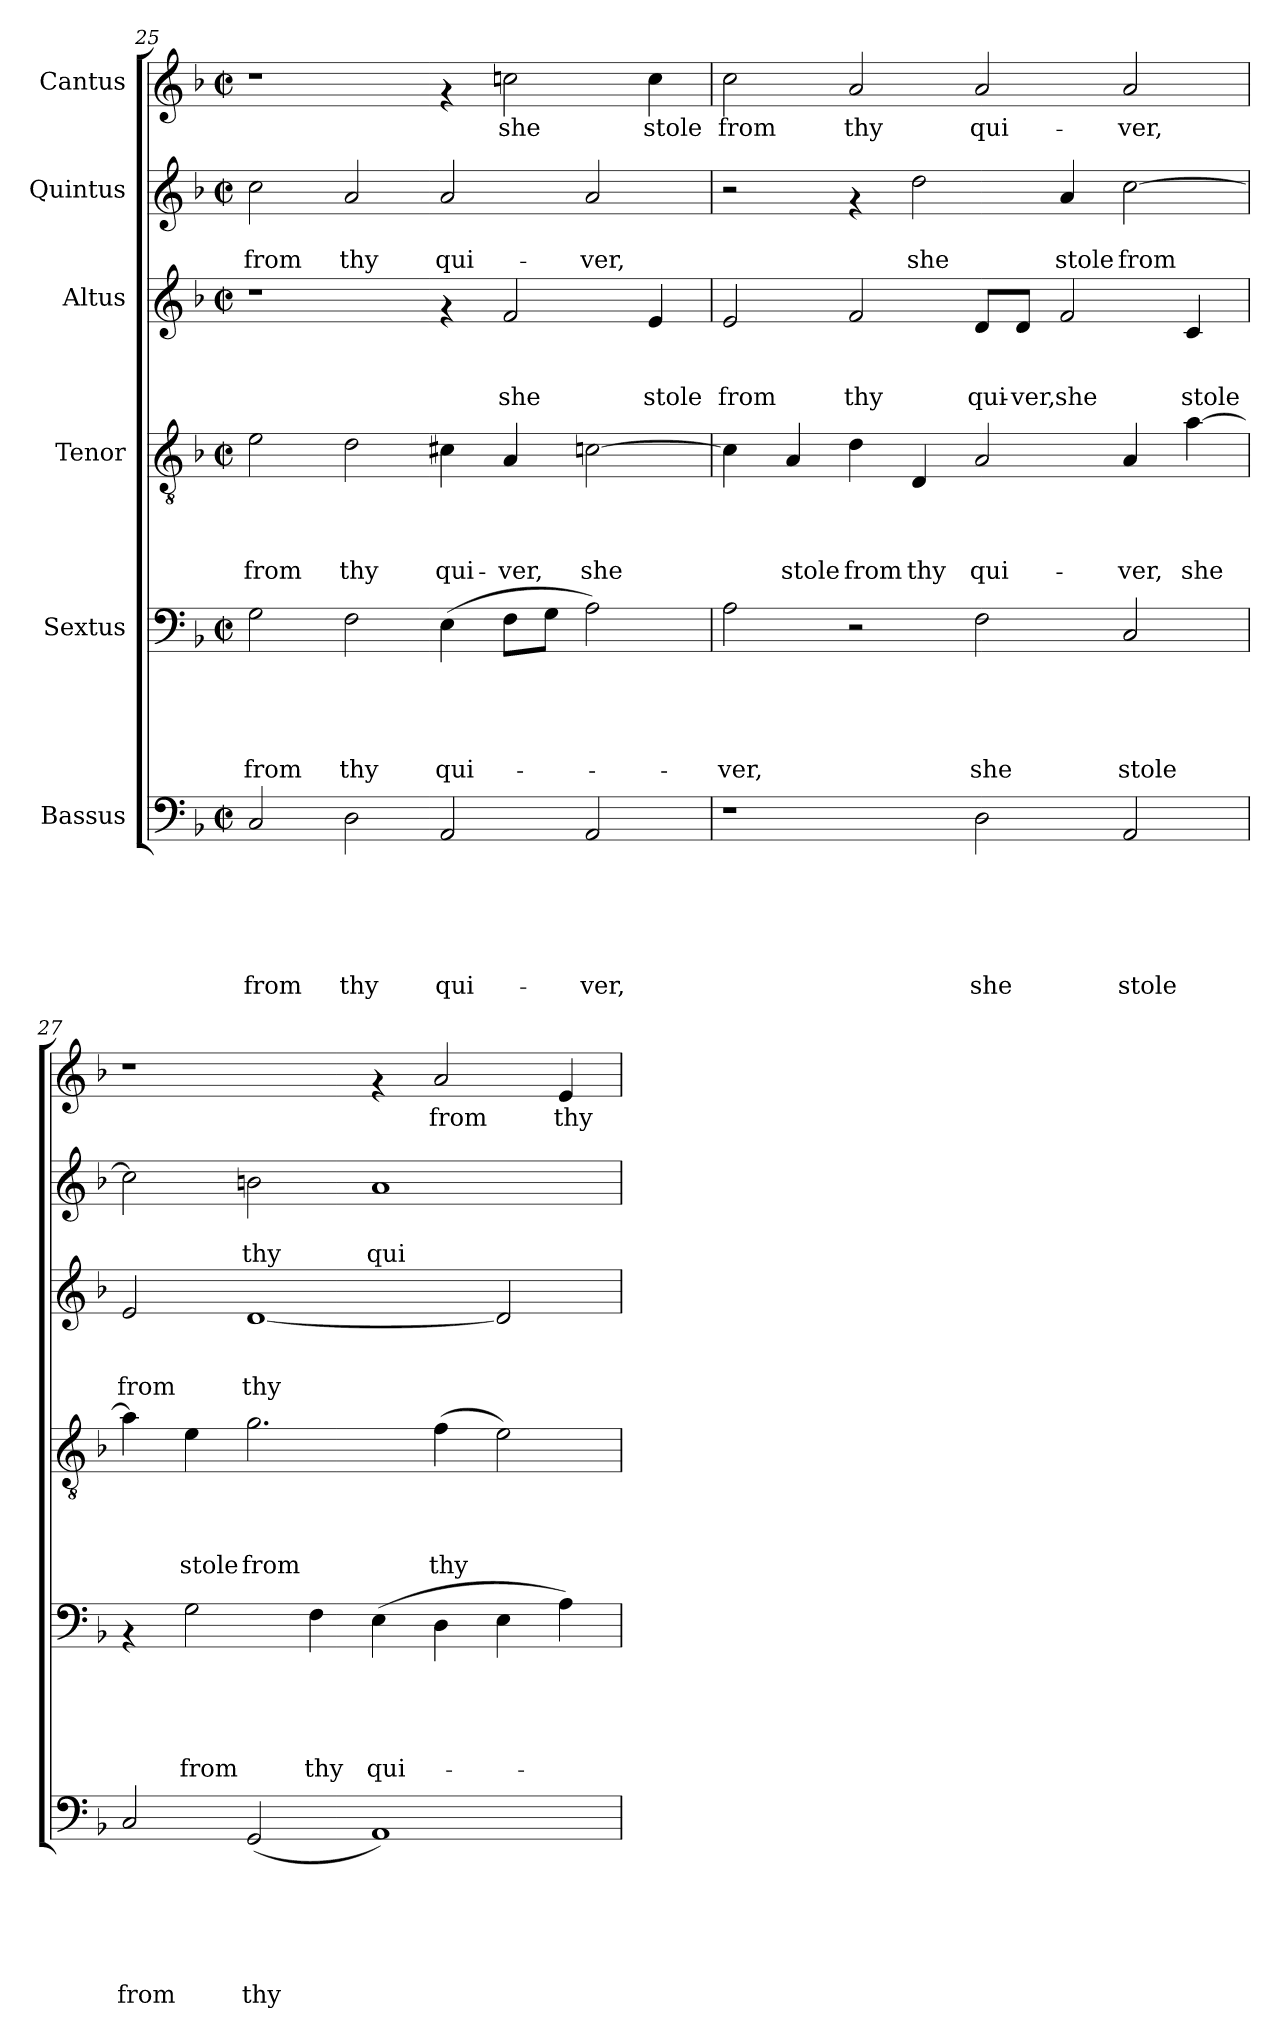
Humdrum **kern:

**kern	**text	**text	**text	**text	**text	**text	**kern	**text	**text	**text	**text	**text	**kern	**text	**text	**text	**text	**kern	**text	**text	**text	**kern	**text	**text	**kern	**text
*part6	*part6	*part6	*part6	*part6	*part6	*part6	*part5	*part5	*part5	*part5	*part5	*part5	*part4	*part4	*part4	*part4	*part4	*part3	*part3	*part3	*part3	*part2	*part2	*part2	*part1	*part1
*staff6	*staff6	*staff6	*staff6	*staff6	*staff6	*staff6	*staff5	*staff5	*staff5	*staff5	*staff5	*staff5	*staff4	*staff4	*staff4	*staff4	*staff4	*staff3	*staff3	*staff3	*staff3	*staff2	*staff2	*staff2	*staff1	*staff1
*I"Bassus	*	*	*	*	*	*	*I"Sextus	*	*	*	*	*	*I"Tenor	*	*	*	*	*I"Altus	*	*	*	*I"Quintus	*	*	*I"Cantus	*
*clefF4	*	*	*	*	*	*	*clefF4	*	*	*	*	*	*clefGv2	*	*	*	*	*clefG2	*	*	*	*clefG2	*	*	*clefG2	*
*k[b-]	*	*	*	*	*	*	*k[b-]	*	*	*	*	*	*k[b-]	*	*	*	*	*k[b-]	*	*	*	*k[b-]	*	*	*k[b-]	*
*F:	*	*	*	*	*	*	*F:	*	*	*	*	*	*F:	*	*	*	*	*F:	*	*	*	*F:	*	*	*F:	*
*M2/2	*	*	*	*	*	*	*M2/2	*	*	*	*	*	*M2/2	*	*	*	*	*M2/2	*	*	*	*M2/2	*	*	*M2/2	*
*met(c|)	*	*	*	*	*	*	*met(c|)	*	*	*	*	*	*met(c|)	*	*	*	*	*met(c|)	*	*	*	*met(c|)	*	*	*met(c|)	*
=25	=25	=25	=25	=25	=25	=25	=25	=25	=25	=25	=25	=25	=25	=25	=25	=25	=25	=25	=25	=25	=25	=25	=25	=25	=25	=25
!	!	!	!	!	!	!LO:LY:b	!	!	!	!	!	!LO:LY:b	!	!	!	!	!LO:LY:b	!	!	!	!	!	!	!LO:LY:b	!	!
2C/	.	.	.	.	.	from	2G\	.	.	.	.	from	2e\	.	.	.	from	1r	.	.	.	2cc\	.	from	1r	.
!	!	!	!	!	!	!LO:LY:b	!	!	!	!	!	!LO:LY:b	!	!	!	!	!LO:LY:b	!	!	!	!	!	!	!LO:LY:b	!	!
2D\	.	.	.	.	.	thy	2F\	.	.	.	.	thy	2d\	.	.	.	thy	.	.	.	.	2a/	.	thy	.	.
!	!	!	!	!	!	!LO:LY:b	!	!	!	!	!	!LO:LY:b	!	!	!	!	!LO:LY:b	!	!	!	!	!	!	!LO:LY:b	!	!
2AA/	.	.	.	.	.	qui-	(>4E\	.	.	.	.	qui-	4c#X\	.	.	.	qui-	4rf	.	.	.	2a/	.	qui-	4rf	.
!	!	!	!	!	!	!	!	!	!	!	!	!	!	!	!	!	!LO:LY:b	!	!	!	!LO:LY:b	!	!	!	!	!LO:LY:b
.	.	.	.	.	.	.	8F\L	.	.	.	.	.	4A/	.	.	.	-ver,	2f/	.	.	she	.	.	.	2ccn\	she
.	.	.	.	.	.	.	8G\J	.	.	.	.	.	.	.	.	.	.	.	.	.	.	.	.	.	.	.
!	!	!	!	!	!	!LO:LY:b	!	!	!	!	!	!	!	!	!	!	!LO:LY:b	!	!	!	!	!	!	!LO:LY:b	!	!
2AA/	.	.	.	.	.	-ver,	2A\)	.	.	.	.	.	[<2cn\	.	.	.	she	.	.	.	.	2a/	.	-ver,	.	.
!	!	!	!	!	!	!	!	!	!	!	!	!	!	!	!	!	!	!	!	!	!LO:LY:b	!	!	!	!	!LO:LY:b
.	.	.	.	.	.	.	.	.	.	.	.	.	.	.	.	.	.	4e/	.	.	stole	.	.	.	4cc\	stole
!!LO:PB:g=z
=26	=26	=26	=26	=26	=26	=26	=26	=26	=26	=26	=26	=26	=26	=26	=26	=26	=26	=26	=26	=26	=26	=26	=26	=26	=26	=26
!	!	!	!	!	!	!	!	!	!	!	!	!LO:LY:b	!	!	!	!	!	!	!	!	!LO:LY:b	!	!	!	!	!LO:LY:b
1r	.	.	.	.	.	.	2A\	.	.	.	.	-ver,	4cn\]	.	.	.	.	2e/	.	.	from	2r	.	.	2cc\	from
!	!	!	!	!	!	!	!	!	!	!	!	!	!	!	!	!	!LO:LY:b	!	!	!	!	!	!	!	!	!
.	.	.	.	.	.	.	.	.	.	.	.	.	4A/	.	.	.	stole	.	.	.	.	.	.	.	.	.
!	!	!	!	!	!	!	!	!	!	!	!	!	!	!	!	!	!LO:LY:b	!	!	!	!LO:LY:b	!	!	!	!	!LO:LY:b
.	.	.	.	.	.	.	2r	.	.	.	.	.	4d\	.	.	.	from	2f/	.	.	thy	4rf	.	.	2a/	thy
!	!	!	!	!	!	!	!	!	!	!	!	!	!	!	!	!	!LO:LY:b	!	!	!	!	!	!	!LO:LY:b	!	!
.	.	.	.	.	.	.	.	.	.	.	.	.	4D/	.	.	.	thy	.	.	.	.	2dd\	.	she	.	.
!	!	!	!	!	!	!LO:LY:b	!	!	!	!	!	!LO:LY:b	!	!	!	!	!LO:LY:b	!	!	!	!LO:LY:b	!	!	!	!	!LO:LY:b
2D\	.	.	.	.	.	she	2F\	.	.	.	.	she	2A/	.	.	.	qui-	8d/L	.	.	qui-	.	.	.	2a/	qui-
!	!	!	!	!	!	!	!	!	!	!	!	!	!	!	!	!	!	!	!	!	!LO:LY:b	!	!	!	!	!
.	.	.	.	.	.	.	.	.	.	.	.	.	.	.	.	.	.	8d/J	.	.	-ver,	.	.	.	.	.
!	!	!	!	!	!	!	!	!	!	!	!	!	!	!	!	!	!	!	!	!	!LO:LY:b	!	!	!LO:LY:b	!	!
.	.	.	.	.	.	.	.	.	.	.	.	.	.	.	.	.	.	2f/	.	.	she	4a/	.	stole	.	.
!	!	!	!	!	!	!LO:LY:b	!	!	!	!	!	!LO:LY:b	!	!	!	!	!LO:LY:b	!	!	!	!	!	!	!LO:LY:b	!	!LO:LY:b
2AA/	.	.	.	.	.	stole	2C/	.	.	.	.	stole	4A/	.	.	.	-ver,	.	.	.	.	[>2cc\	.	from	2a/	-ver,
!	!	!	!	!	!	!	!	!	!	!	!	!	!	!	!	!	!LO:LY:b	!	!	!	!LO:LY:b	!	!	!	!	!
.	.	.	.	.	.	.	.	.	.	.	.	.	[>4a\	.	.	.	she	4c/	.	.	stole	.	.	.	.	.
=27	=27	=27	=27	=27	=27	=27	=27	=27	=27	=27	=27	=27	=27	=27	=27	=27	=27	=27	=27	=27	=27	=27	=27	=27	=27	=27
!	!	!	!	!	!	!LO:LY:b	!	!	!	!	!	!	!	!	!	!	!	!	!	!	!LO:LY:b	!	!	!	!	!
2C/	.	.	.	.	.	from	4rAA	.	.	.	.	.	4a\]	.	.	.	.	2e/	.	.	from	2cc\]	.	.	1r	.
!	!	!	!	!	!	!	!	!	!	!	!	!LO:LY:b	!	!	!	!	!LO:LY:b	!	!	!	!	!	!	!	!	!
.	.	.	.	.	.	.	2G\	.	.	.	.	from	4e\	.	.	.	stole	.	.	.	.	.	.	.	.	.
!	!	!	!	!	!	!LO:LY:b	!	!	!	!	!	!	!	!	!	!	!LO:LY:b	!	!	!	!LO:LY:b	!	!	!LO:LY:b	!	!
(<2GG/	.	.	.	.	.	thy	.	.	.	.	.	.	2.g\	.	.	.	from	[<1d	.	.	thy	2bn\	.	thy	.	.
!	!	!	!	!	!	!	!	!	!	!	!	!LO:LY:b	!	!	!	!	!	!	!	!	!	!	!	!	!	!
.	.	.	.	.	.	.	4F\	.	.	.	.	thy	.	.	.	.	.	.	.	.	.	.	.	.	.	.
!	!	!	!	!	!	!	!	!	!	!	!	!LO:LY:b	!	!	!	!	!	!	!	!	!	!	!	!LO:LY:b	!	!
1AA)	.	.	.	.	.	.	(>4E\	.	.	.	.	qui-	.	.	.	.	.	.	.	.	.	1a	.	qui-	4rf	.
!	!	!	!	!	!	!	!	!	!	!	!	!	!	!	!	!	!LO:LY:b	!	!	!	!	!	!	!	!	!LO:LY:b
.	.	.	.	.	.	.	4D\	.	.	.	.	.	(>4f\	.	.	.	thy	.	.	.	.	.	.	.	2a/	from
.	.	.	.	.	.	.	4E\	.	.	.	.	.	2e\)	.	.	.	.	2d/]	.	.	.	.	.	.	.	.
!	!	!	!	!	!	!	!	!	!	!	!	!	!	!	!	!	!	!	!	!	!	!	!	!	!	!LO:LY:b
.	.	.	.	.	.	.	4A\)	.	.	.	.	.	.	.	.	.	.	.	.	.	.	.	.	.	4e/	thy
=	=	=	=	=	=	=	=	=	=	=	=	=	=	=	=	=	=	=	=	=	=	=	=	=	=	=
*-	*-	*-	*-	*-	*-	*-	*-	*-	*-	*-	*-	*-	*-	*-	*-	*-	*-	*-	*-	*-	*-	*-	*-	*-	*-	*-
